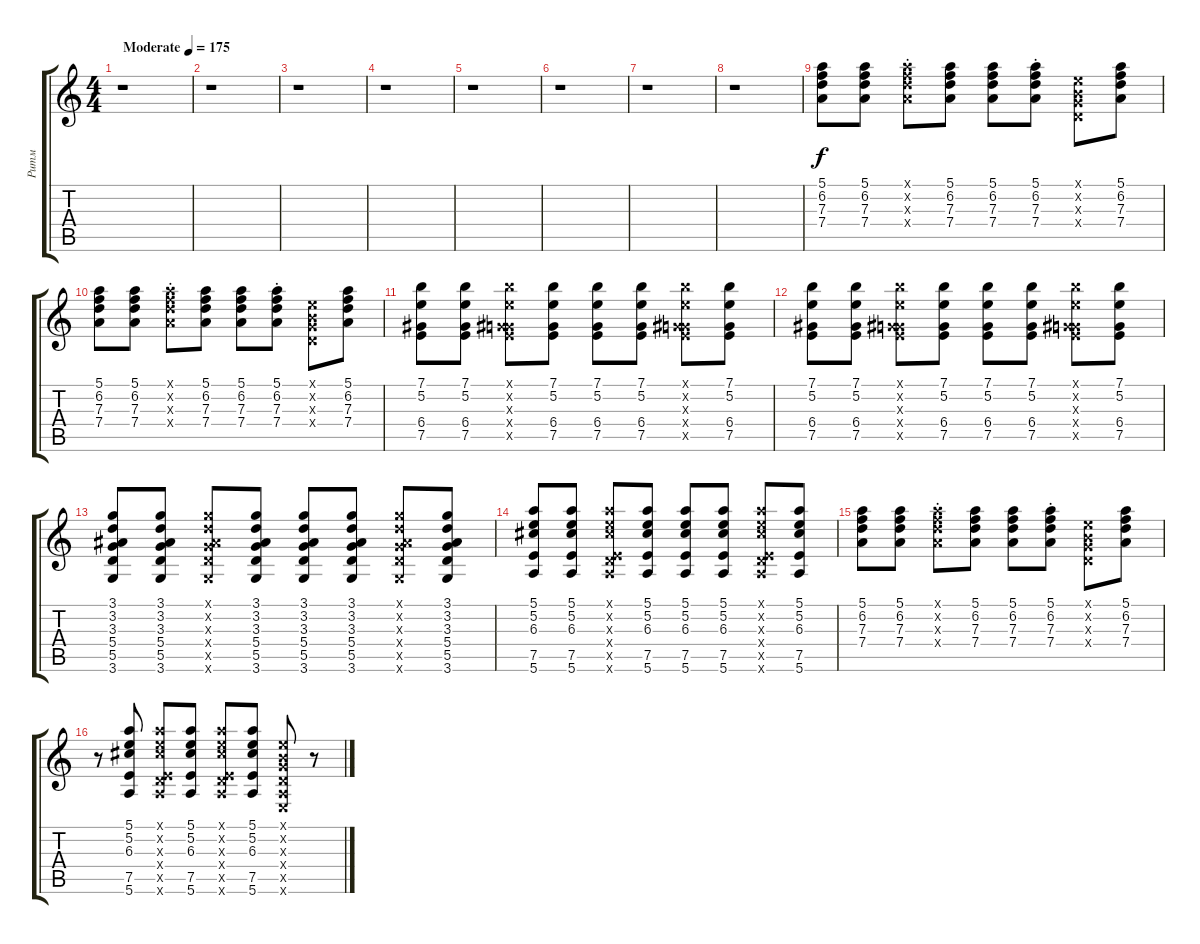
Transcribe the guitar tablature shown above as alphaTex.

\track ("Ритм" "Ритм") {instrument acousticguitarnylon}
\staff {score tabs}
\tuning (E4 B3 G3 D3 A2 E2) {hide}
\ts (4 4)
\tempo (175 "Moderate")
\clef g2
\ks c
r.1{dy f instrument acousticguitarnylon} |
r.1 |
r.1 |
r.1 |
r.1 |
r.1 |
r.1 |
r.1 |
(5.1 6.2 7.3 7.4).8 (5.1 6.2 7.3 7.4).8 (5.1{st x} 6.2{st x} 7.3{st x} 7.4{st x}).8 (5.1 6.2 7.3 7.4).8 (5.1 6.2 7.3 7.4).8 (5.1{st} 6.2{st} 7.3{st} 7.4{st}).8 (0.1{x} 0.2{x} 0.3{x} 0.4{x}).8 (5.1 6.2 7.3 7.4).8 |
(5.1 6.2 7.3 7.4).8 (5.1 6.2 7.3 7.4).8 (5.1{st x} 6.2{st x} 7.3{st x} 7.4{st x}).8 (5.1 6.2 7.3 7.4).8 (5.1 6.2 7.3 7.4).8 (5.1{st} 6.2{st} 7.3{st} 7.4{st}).8 (0.1{x} 0.2{x} 0.3{x} 0.4{x}).8 (5.1 6.2 7.3 7.4).8 |
(7.1 5.2 6.4 7.5).8 (7.1 5.2 6.4 7.5).8 (7.1{x} 5.2{x} 0.3{x} 6.4{x} 7.5{x}).8 (7.1 5.2 6.4 7.5).8 (7.1 5.2 6.4 7.5).8 (7.1 5.2 6.4 7.5).8 (7.1{x} 5.2{x} 0.3{x} 6.4{x} 7.5{x}).8 (7.1 5.2 6.4 7.5).8 |
(7.1 5.2 6.4 7.5).8 (7.1 5.2 6.4 7.5).8 (7.1{x} 5.2{x} 0.3{x} 6.4{x} 7.5{x}).8 (7.1 5.2 6.4 7.5).8 (7.1 5.2 6.4 7.5).8 (7.1 5.2 6.4 7.5).8 (7.1{x} 5.2{x} 0.3{x} 6.4{x} 7.5{x}).8 (7.1 5.2 6.4 7.5).8 |
(3.1 3.2 3.3 5.4 5.5 3.6).8 (3.1 3.2 3.3 5.4 5.5 3.6).8 (3.1{x} 3.2{x} 3.3{x} 5.4{x} 5.5{x} 3.6{x}).8 (3.1 3.2 3.3 5.4 5.5 3.6).8 (3.1 3.2 3.3 5.4 5.5 3.6).8 (3.1 3.2 3.3 5.4 5.5 3.6).8 (3.1{x} 3.2{x} 3.3{x} 5.4{x} 5.5{x} 3.6{x}).8 (3.1 3.2 3.3 5.4 5.5 3.6).8 |
(5.1 5.2 6.3 7.5 5.6).8 (5.1 5.2 6.3 7.5 5.6).8 (5.1{x} 5.2{x} 6.3{x} 0.4{x} 7.5{x} 5.6{x}).8 (5.1 5.2 6.3 7.5 5.6).8 (5.1 5.2 6.3 7.5 5.6).8 (5.1 5.2 6.3 7.5 5.6).8 (5.1{x} 5.2{x} 6.3{x} 0.4{x} 7.5{x} 5.6{x}).8 (5.1 5.2 6.3 7.5 5.6).8 |
(5.1 6.2 7.3 7.4).8 (5.1 6.2 7.3 7.4).8 (5.1{st x} 6.2{st x} 7.3{st x} 7.4{st x}).8 (5.1 6.2 7.3 7.4).8 (5.1 6.2 7.3 7.4).8 (5.1{st} 6.2{st} 7.3{st} 7.4{st}).8 (0.1{x} 0.2{x} 0.3{x} 0.4{x}).8 (5.1 6.2 7.3 7.4).8 |
r.8 (5.1 5.2 6.3 7.5 5.6).8 (5.1{x} 5.2{x} 6.3{x} 0.4{x} 7.5{x} 5.6{x}).8 (5.1 5.2 6.3 7.5 5.6).8 (5.1{x} 5.2{x} 6.3{x} 0.4{x} 7.5{x} 5.6{x}).8 (5.1 5.2 6.3 7.5 5.6).8 (0.1{x} 0.2{x} 0.3{x} 0.4{x} 0.5{x} 0.6{x}).8 r.8
